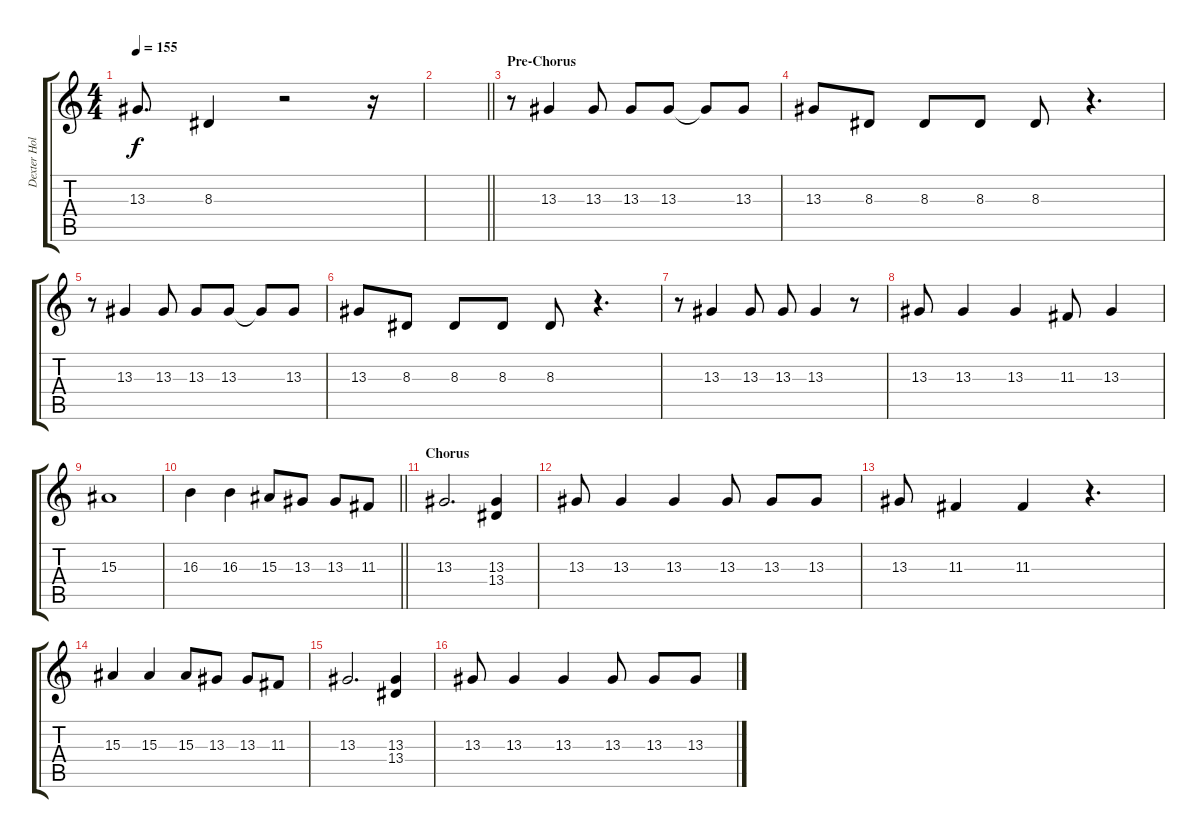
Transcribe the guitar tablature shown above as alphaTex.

\track ("Dexter Holland - Vocals" "Dexter Hol") {instrument altosax}
\staff {score tabs}
\tuning (E4 B3 G3 D3 A2 E2) {hide}
\ts (4 4)
\tempo 155
\clef g2
\ks c
13.3.8{d dy f} 8.3.4 r.2 r.16 |
\barLineRight lightlight
|
\section ("" "Pre-Chorus")
r.8 13.3.4 13.3.8 13.3.8 13.3.8 13.3{t}.8 13.3.8 |
13.3.8 8.3.8 8.3.8 8.3.8 8.3.8 r.4{d} |
r.8 13.3.4 13.3.8 13.3.8 13.3.8 13.3{t}.8 13.3.8 |
13.3.8 8.3.8 8.3.8 8.3.8 8.3.8 r.4{d} |
r.8 13.3.4 13.3.8 13.3.8 13.3.4 r.8 |
13.3.8 13.3.4 13.3.4 11.3.8 13.3.4 |
15.3.1 |
\barLineRight lightlight
16.3.4 16.3.4 15.3.8 13.3.8 13.3.8 11.3.8 |
\section ("" "Chorus")
13.3.2{d} (13.3 13.4).4 |
13.3.8 13.3.4 13.3.4 13.3.8 13.3.8 13.3.8 |
13.3.8 11.3.4 11.3.4 r.4{d} |
15.3.4 15.3.4 15.3.8 13.3.8 13.3.8 11.3.8 |
13.3.2{d} (13.3 13.4).4 |
13.3.8 13.3.4 13.3.4 13.3.8 13.3.8 13.3.8
